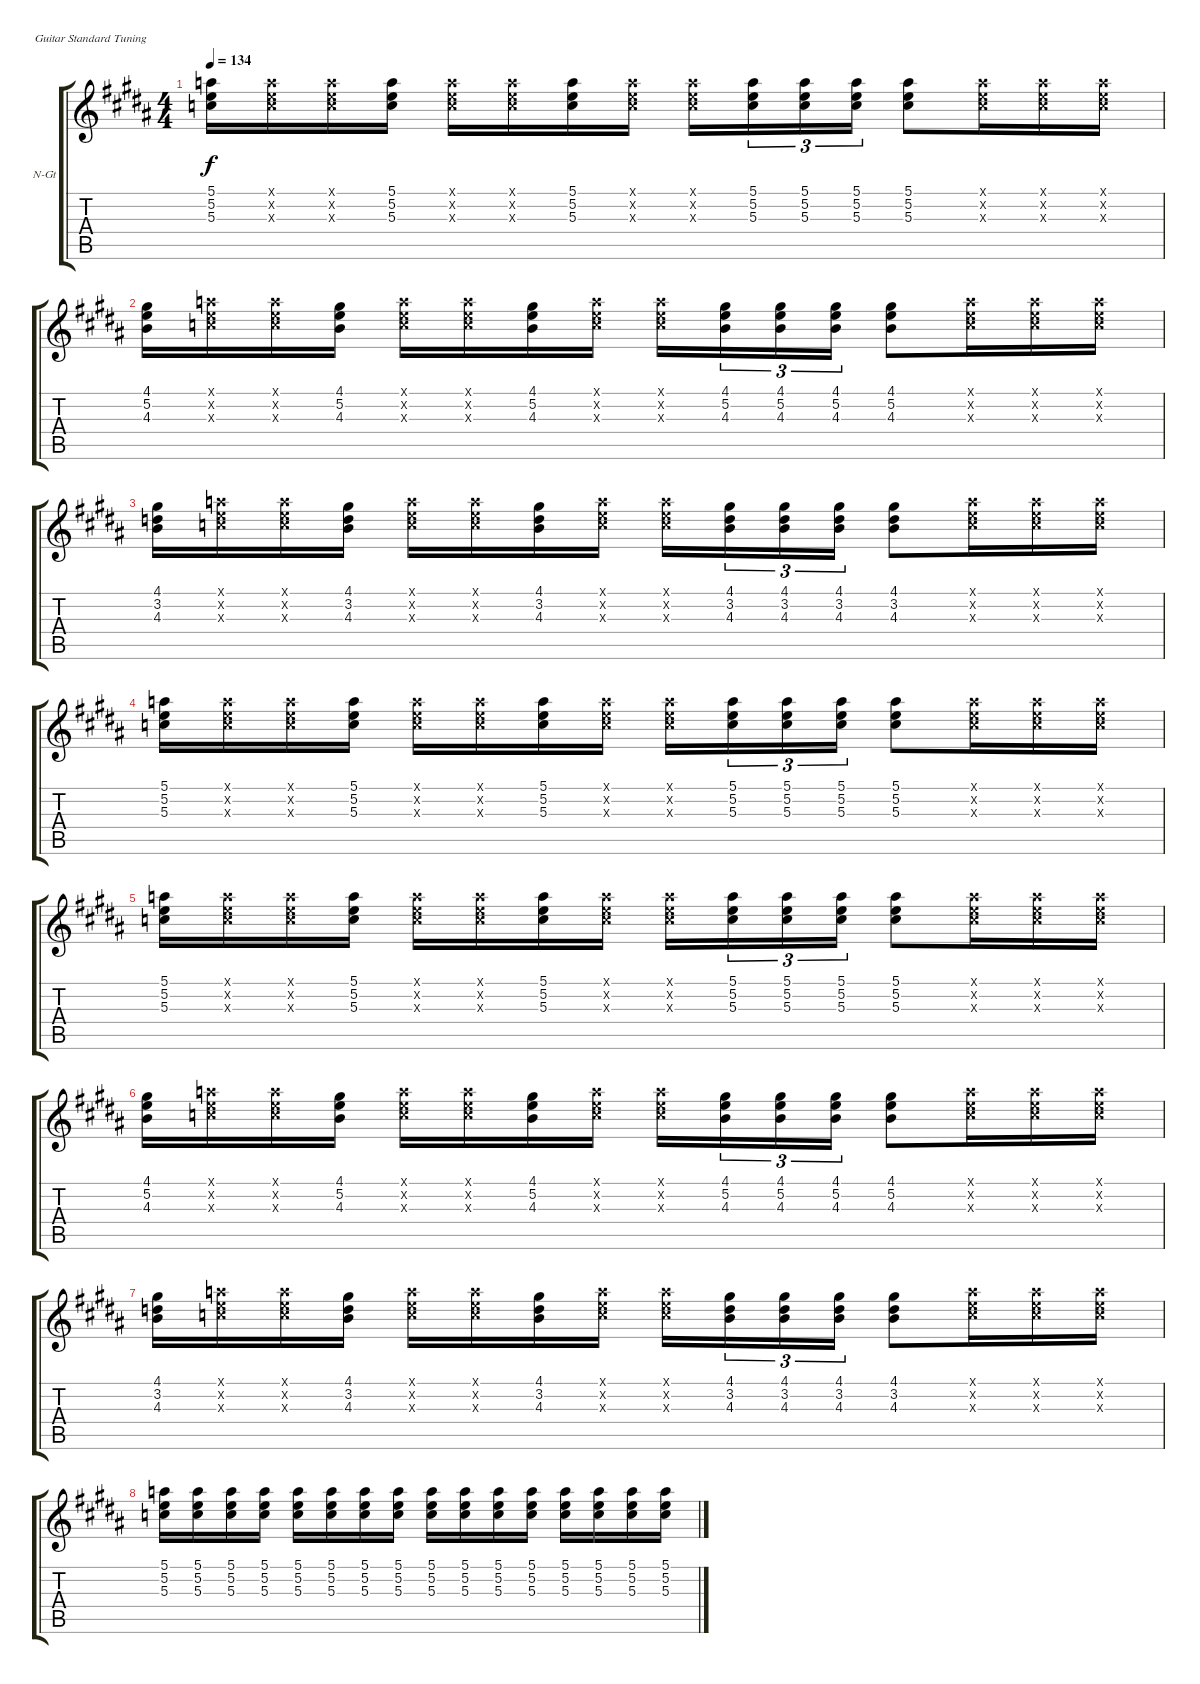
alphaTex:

\defaultSystemsLayout 4
\bracketExtendMode groupsimilarinstruments
\firstSystemTrackNameOrientation horizontal
\otherSystemsTrackNameOrientation horizontal
\track ("Wynand" "N-Gt") {instrument acousticguitarnylon}
\staff {score tabs}
\tuning (E4 B3 G3 D3 A2 E2)
\ts (4 4)
\tempo 134
\clef g2
\ks b
(5.3 5.2 5.1).16{dy f} (5.3{x} 5.2{x} 5.1{x}).16 (5.3{x} 5.2{x} 5.1{x}).16 (5.3 5.2 5.1).16 (5.3{x} 5.2{x} 5.1{x}).16 (5.3{x} 5.2{x} 5.1{x}).16 (5.3 5.2 5.1).16 (5.3{x} 5.2{x} 5.1{x}).16{beam split} (5.3{x} 5.2{x} 5.1{x}).16{beam merge} (5.3 5.2 5.1).16{tu (3 2) beam merge} (5.3 5.2 5.1).16{tu (3 2)} (5.3 5.2 5.1).16{tu (3 2)} (5.3 5.2 5.1).8{beam merge} (5.3{x} 5.2{x} 5.1{x}).16{beam merge} (5.3{x} 5.2{x} 5.1{x}).16{beam merge} (5.3{x} 5.2{x} 5.1{x}).16 |
(4.3 5.2 4.1).16 (5.3{x} 5.2{x} 5.1{x}).16 (5.3{x} 5.2{x} 5.1{x}).16 (4.3 5.2 4.1).16 (5.3{x} 5.2{x} 5.1{x}).16 (5.3{x} 5.2{x} 5.1{x}).16 (4.3 5.2 4.1).16 (5.3{x} 5.2{x} 5.1{x}).16 (5.3{x} 5.2{x} 5.1{x}).16{beam merge} (4.3 5.2 4.1).16{tu (3 2) beam merge} (4.3 5.2 4.1).16{tu (3 2)} (4.3 5.2 4.1).16{tu (3 2)} (4.3 5.2 4.1).8{beam merge} (5.3{x} 5.2{x} 5.1{x}).16{beam merge} (5.3{x} 5.2{x} 5.1{x}).16{beam merge} (5.3{x} 5.2{x} 5.1{x}).16 |
(4.3 3.2 4.1).16 (5.3{x} 5.2{x} 5.1{x}).16 (5.3{x} 5.2{x} 5.1{x}).16 (4.3 3.2 4.1).16 (5.3{x} 5.2{x} 5.1{x}).16 (5.3{x} 5.2{x} 5.1{x}).16 (4.3 3.2 4.1).16 (5.3{x} 5.2{x} 5.1{x}).16 (5.3{x} 5.2{x} 5.1{x}).16{beam merge} (4.3 3.2 4.1).16{tu (3 2) beam merge} (4.3 3.2 4.1).16{tu (3 2) beam merge} (4.3 3.2 4.1).16{tu (3 2)} (4.3 3.2 4.1).8{beam merge} (5.3{x} 5.2{x} 5.1{x}).16{beam merge} (5.3{x} 5.2{x} 5.1{x}).16{beam merge} (5.3{x} 5.2{x} 5.1{x}).16 |
(5.3 5.2 5.1).16 (5.3{x} 5.2{x} 5.1{x}).16 (5.3{x} 5.2{x} 5.1{x}).16 (5.3 5.2 5.1).16 (5.3{x} 5.2{x} 5.1{x}).16 (5.3{x} 5.2{x} 5.1{x}).16 (5.3 5.2 5.1).16 (5.3{x} 5.2{x} 5.1{x}).16{beam split} (5.3{x} 5.2{x} 5.1{x}).16{beam merge} (5.3 5.2 5.1).16{tu (3 2) beam merge} (5.3 5.2 5.1).16{tu (3 2)} (5.3 5.2 5.1).16{tu (3 2)} (5.3 5.2 5.1).8{beam merge} (5.3{x} 5.2{x} 5.1{x}).16{beam merge} (5.3{x} 5.2{x} 5.1{x}).16{beam merge} (5.3{x} 5.2{x} 5.1{x}).16 |
(5.3 5.2 5.1).16 (5.3{x} 5.2{x} 5.1{x}).16 (5.3{x} 5.2{x} 5.1{x}).16 (5.3 5.2 5.1).16 (5.3{x} 5.2{x} 5.1{x}).16 (5.3{x} 5.2{x} 5.1{x}).16 (5.3 5.2 5.1).16 (5.3{x} 5.2{x} 5.1{x}).16{beam split} (5.3{x} 5.2{x} 5.1{x}).16{beam merge} (5.3 5.2 5.1).16{tu (3 2) beam merge} (5.3 5.2 5.1).16{tu (3 2)} (5.3 5.2 5.1).16{tu (3 2)} (5.3 5.2 5.1).8{beam merge} (5.3{x} 5.2{x} 5.1{x}).16{beam merge} (5.3{x} 5.2{x} 5.1{x}).16{beam merge} (5.3{x} 5.2{x} 5.1{x}).16 |
(4.3 5.2 4.1).16 (5.3{x} 5.2{x} 5.1{x}).16 (5.3{x} 5.2{x} 5.1{x}).16 (4.3 5.2 4.1).16 (5.3{x} 5.2{x} 5.1{x}).16 (5.3{x} 5.2{x} 5.1{x}).16 (4.3 5.2 4.1).16 (5.3{x} 5.2{x} 5.1{x}).16 (5.3{x} 5.2{x} 5.1{x}).16{beam merge} (4.3 5.2 4.1).16{tu (3 2) beam merge} (4.3 5.2 4.1).16{tu (3 2)} (4.3 5.2 4.1).16{tu (3 2)} (4.3 5.2 4.1).8{beam merge} (5.3{x} 5.2{x} 5.1{x}).16{beam merge} (5.3{x} 5.2{x} 5.1{x}).16{beam merge} (5.3{x} 5.2{x} 5.1{x}).16 |
(4.3 3.2 4.1).16 (5.3{x} 5.2{x} 5.1{x}).16 (5.3{x} 5.2{x} 5.1{x}).16 (4.3 3.2 4.1).16 (5.3{x} 5.2{x} 5.1{x}).16 (5.3{x} 5.2{x} 5.1{x}).16 (4.3 3.2 4.1).16 (5.3{x} 5.2{x} 5.1{x}).16 (5.3{x} 5.2{x} 5.1{x}).16{beam merge} (4.3 3.2 4.1).16{tu (3 2) beam merge} (4.3 3.2 4.1).16{tu (3 2) beam merge} (4.3 3.2 4.1).16{tu (3 2)} (4.3 3.2 4.1).8{beam merge} (5.3{x} 5.2{x} 5.1{x}).16{beam merge} (5.3{x} 5.2{x} 5.1{x}).16{beam merge} (5.3{x} 5.2{x} 5.1{x}).16 |
(5.3 5.2 5.1).16 (5.3 5.2 5.1).16 (5.3 5.2 5.1).16 (5.3 5.2 5.1).16 (5.3 5.2 5.1).16 (5.3 5.2 5.1).16 (5.3 5.2 5.1).16 (5.3 5.2 5.1).16 (5.3 5.2 5.1).16 (5.3 5.2 5.1).16 (5.3 5.2 5.1).16 (5.3 5.2 5.1).16 (5.3 5.2 5.1).16 (5.3 5.2 5.1).16 (5.3 5.2 5.1).16 (5.3 5.2 5.1).16
